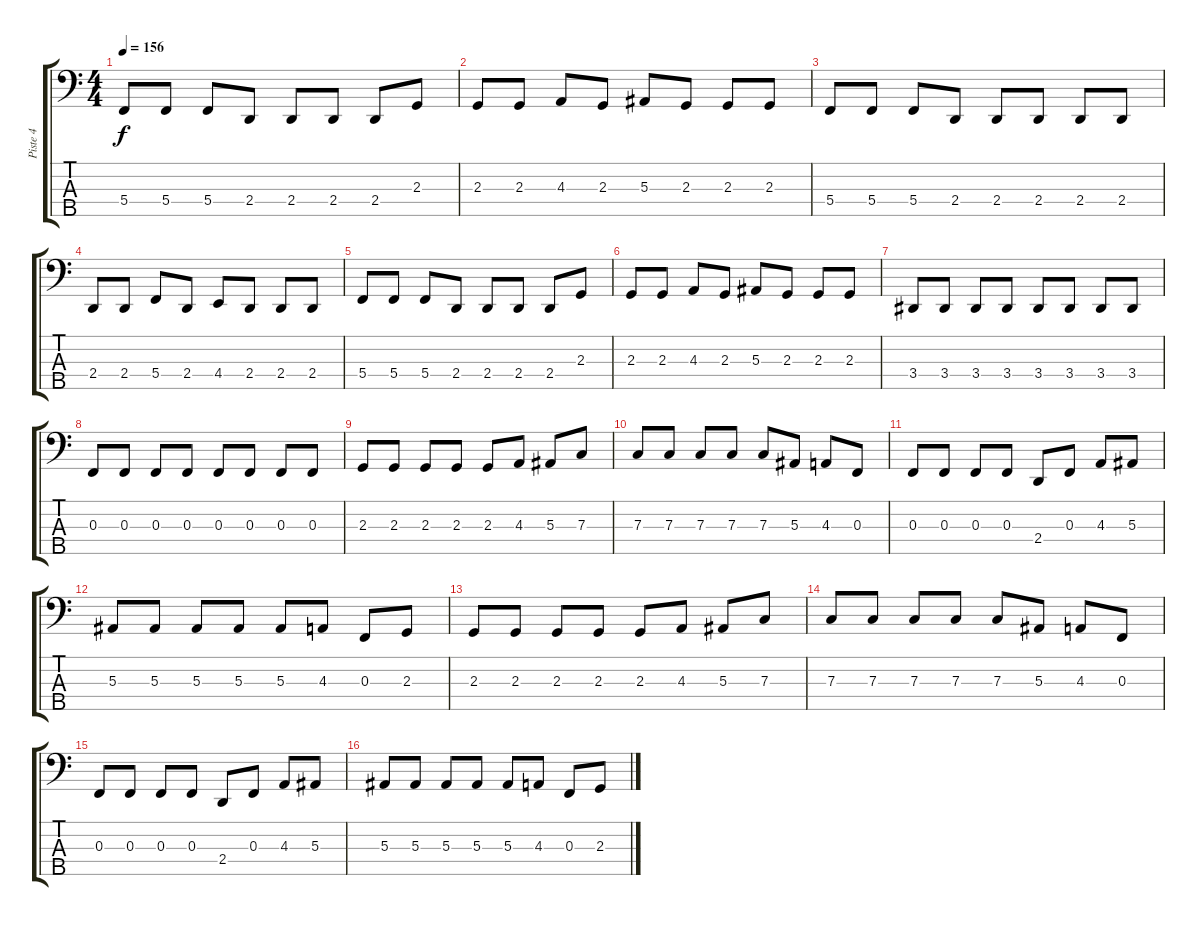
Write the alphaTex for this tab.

\track ("Piste 4" "Piste 4") {instrument electricbassfinger}
\staff {score tabs}
\tuning (Eb2 Bb1 F1 C1 G0) {hide}
\ts (4 4)
\tempo 156
\clef f4
\ks c
5.4.8{dy f} 5.4.8 5.4.8 2.4.8 2.4.8 2.4.8 2.4.8 2.3.8 |
2.3.8 2.3.8 4.3.8 2.3.8 5.3.8 2.3.8 2.3.8 2.3.8 |
5.4.8 5.4.8 5.4.8 2.4.8 2.4.8 2.4.8 2.4.8 2.4.8 |
2.4.8 2.4.8 5.4.8 2.4.8 4.4.8 2.4.8 2.4.8 2.4.8 |
5.4.8 5.4.8 5.4.8 2.4.8 2.4.8 2.4.8 2.4.8 2.3.8 |
2.3.8 2.3.8 4.3.8 2.3.8 5.3.8 2.3.8 2.3.8 2.3.8 |
3.4.8 3.4.8 3.4.8 3.4.8 3.4.8 3.4.8 3.4.8 3.4.8 |
0.3.8 0.3.8 0.3.8 0.3.8 0.3.8 0.3.8 0.3.8 0.3.8 |
2.3.8 2.3.8 2.3.8 2.3.8 2.3.8 4.3.8 5.3.8 7.3.8 |
7.3.8 7.3.8 7.3.8 7.3.8 7.3.8 5.3.8 4.3.8 0.3.8 |
0.3.8 0.3.8 0.3.8 0.3.8 2.4.8 0.3.8 4.3.8 5.3.8 |
5.3.8 5.3.8 5.3.8 5.3.8 5.3.8 4.3.8 0.3.8 2.3.8 |
2.3.8 2.3.8 2.3.8 2.3.8 2.3.8 4.3.8 5.3.8 7.3.8 |
7.3.8 7.3.8 7.3.8 7.3.8 7.3.8 5.3.8 4.3.8 0.3.8 |
0.3.8 0.3.8 0.3.8 0.3.8 2.4.8 0.3.8 4.3.8 5.3.8 |
5.3.8 5.3.8 5.3.8 5.3.8 5.3.8 4.3.8 0.3.8 2.3.8
